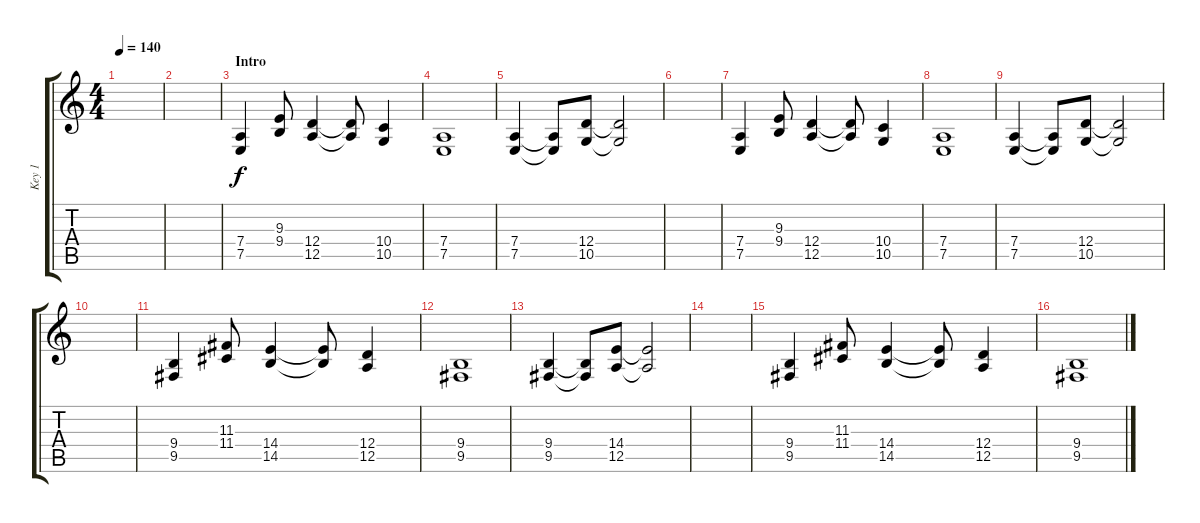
\track ("Key 1" "Key 1") {instrument stringensemble1}
\staff {score tabs}
\tuning (E4 B3 G3 D3 A2 E2) {hide}
\ts (4 4)
\tempo 140
\clef g2
\ks c
|
|
\section ("" "Intro")
(7.4 7.5).4 (9.3 9.4).8 (12.4 12.5).4 (12.4{t} 12.5{t}).8 (10.4 10.5).4 |
(7.4 7.5).1 |
(7.4 7.5).4 (7.4{t} 7.5{t}).8 (12.4 10.5).8 (12.4{t} 10.5{t}).2 |
|
(7.4 7.5).4 (9.3 9.4).8 (12.4 12.5).4 (12.4{t} 12.5{t}).8 (10.4 10.5).4 |
(7.4 7.5).1 |
(7.4 7.5).4 (7.4{t} 7.5{t}).8 (12.4 10.5).8 (12.4{t} 10.5{t}).2 |
|
(9.4 9.5).4 (11.3 11.4).8 (14.4 14.5).4 (14.4{t} 14.5{t}).8 (12.4 12.5).4 |
(9.4 9.5).1 |
(9.4 9.5).4 (9.4{t} 9.5{t}).8 (14.4 12.5).8 (14.4{t} 12.5{t}).2 |
|
(9.4 9.5).4 (11.3 11.4).8 (14.4 14.5).4 (14.4{t} 14.5{t}).8 (12.4 12.5).4 |
(9.4 9.5).1
